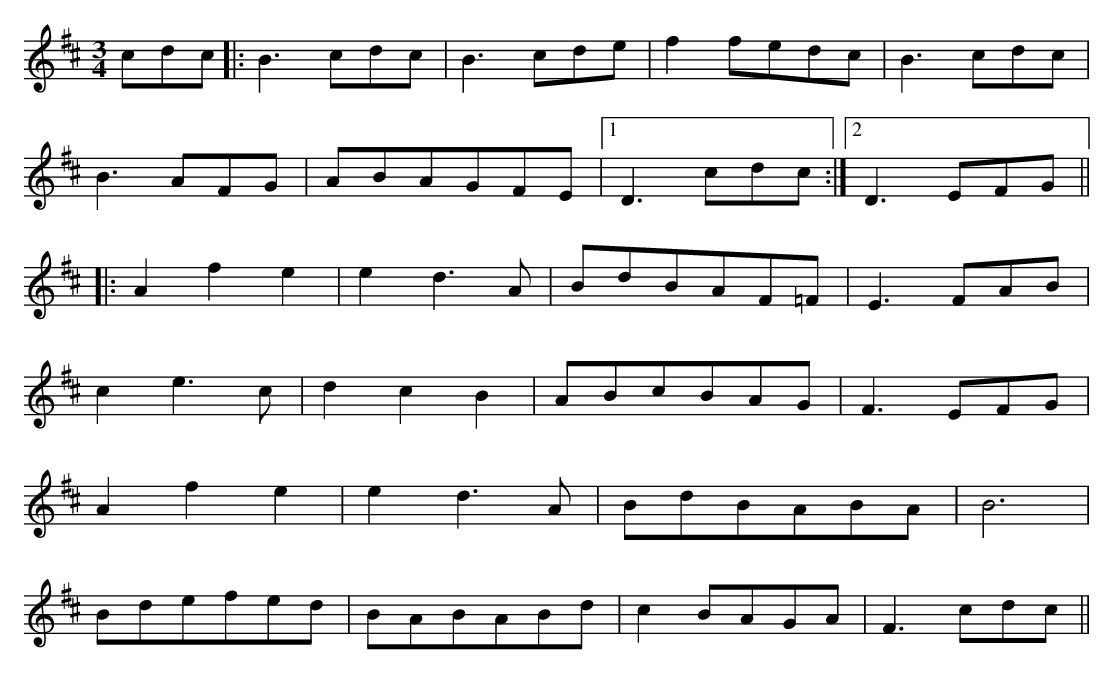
X:1
M:3/4
K:D
cdc|:B3 cdc|B3 cde|f2 fedc|B3 cdc|
B3 AFG|ABAGFE|1 D3 cdc:|2 D3 EFG||
|:A2 f2 e2|e2 d3 A|BdBAF=F|E3 FAB|
c2 e3 c|d2 c2 B2|ABcBAG|F3 EFG|
A2 f2 e2|e2 d3 A|BdBABA|B6|
Bdefed|BABABd|c2 BAGA|F3 cdc||
